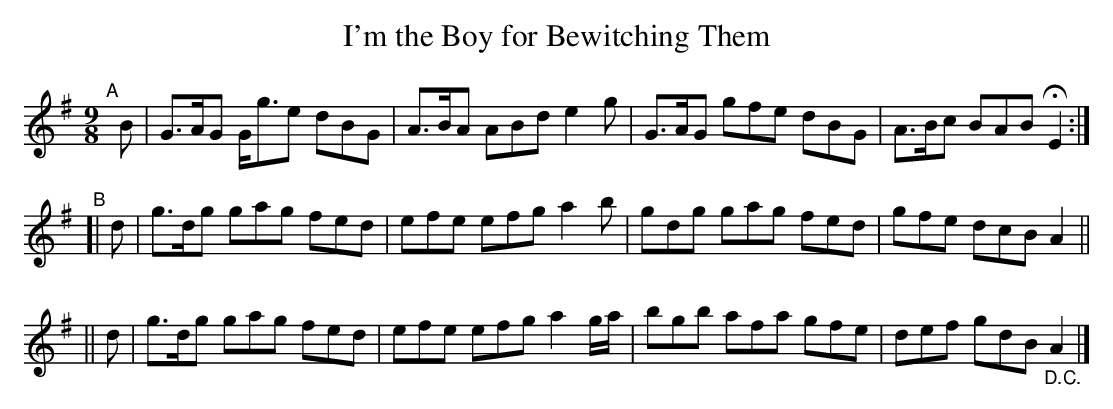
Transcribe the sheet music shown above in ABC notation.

X:1
T: I'm the Boy for Bewitching Them
M: 9/8
L: 1/8
K: G
"^A"\
[|]B | G>AG G<ge dBG | A>BA ABd e2g | G>AG gfe dBG | A>Bc BAB HE2 :|
"^B"\
[| d | g>dg gag fed | efe efg a2b | gdg gag fed | gfe dcB A2 ||
|| d | g>dg gag fed | efe efg a2g/a/ | bgb afa gfe | def gdB "_D.C."A2 |]
